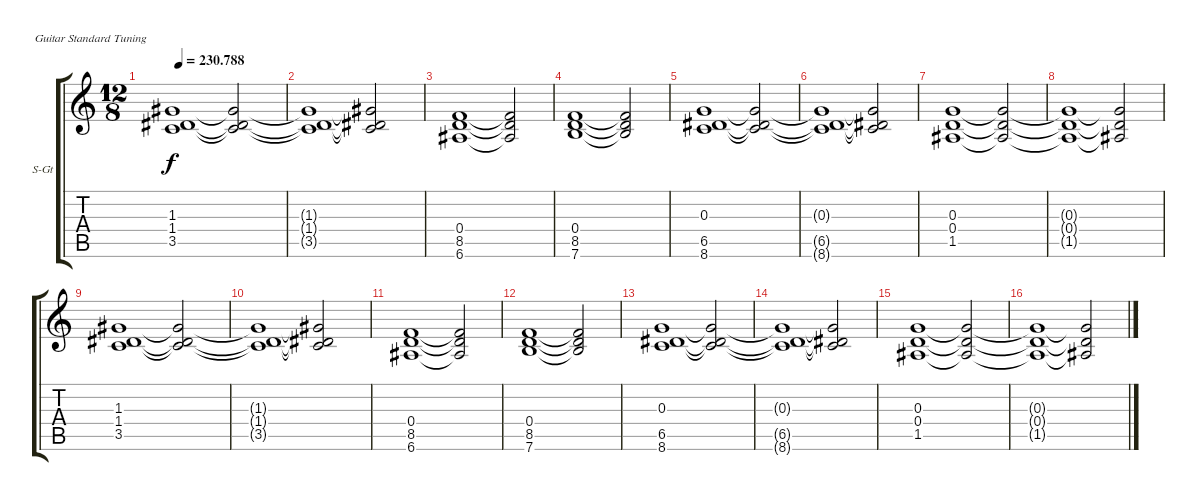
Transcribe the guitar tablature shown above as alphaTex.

\bracketExtendMode groupsimilarinstruments
\firstSystemTrackNameOrientation horizontal
\otherSystemsTrackNameOrientation horizontal
\track ("Синтезатор I" "S-Gt") {instrument choiraahs}
\staff {score tabs}
\tuning (E4 B3 G3 D3 A2 E2)
\displaytranspose 12
\ts (12 8)
\tempo
230.788
\accidentals auto
\clef g2
\ottava regular
\simile none
\ks c
(1.3 1.4 3.5).1{dy f} (1.3{t} 1.4{t} 3.5{t}).2 |
(1.3{t} 1.4{t} 3.5{t}).1 (1.3{t} 1.4{t} 3.5{t}).2 |
(0.4 8.5 6.6).1 (0.4{t} 8.5{t} 6.6{t}).2 |
(0.4 8.5 7.6).1 (0.4{t} 8.5{t} 7.6{t}).2 |
(0.3 6.5 8.6).1 (0.3{t} 6.5{t} 8.6{t}).2 |
(0.3{t} 6.5{t} 8.6{t}).1 (0.3{t} 6.5{t} 8.6{t}).2 |
(0.3 0.4 1.5).1 (0.3{t} 0.4{t} 1.5{t}).2 |
(0.3{t} 0.4{t} 1.5{t}).1 (0.3{t} 0.4{t} 1.5{t}).2 |
(1.3 1.4 3.5).1 (1.3{t} 1.4{t} 3.5{t}).2 |
(1.3{t} 1.4{t} 3.5{t}).1 (1.3{t} 1.4{t} 3.5{t}).2 |
(0.4 8.5 6.6).1 (0.4{t} 8.5{t} 6.6{t}).2 |
(0.4 8.5 7.6).1 (0.4{t} 8.5{t} 7.6{t}).2 |
(0.3 6.5 8.6).1 (0.3{t} 6.5{t} 8.6{t}).2 |
(0.3{t} 6.5{t} 8.6{t}).1 (0.3{t} 6.5{t} 8.6{t}).2 |
(0.3 0.4 1.5).1 (0.3{t} 0.4{t} 1.5{t}).2 |
(0.3{t} 0.4{t} 1.5{t}).1 (0.3{t} 0.4{t} 1.5{t}).2
